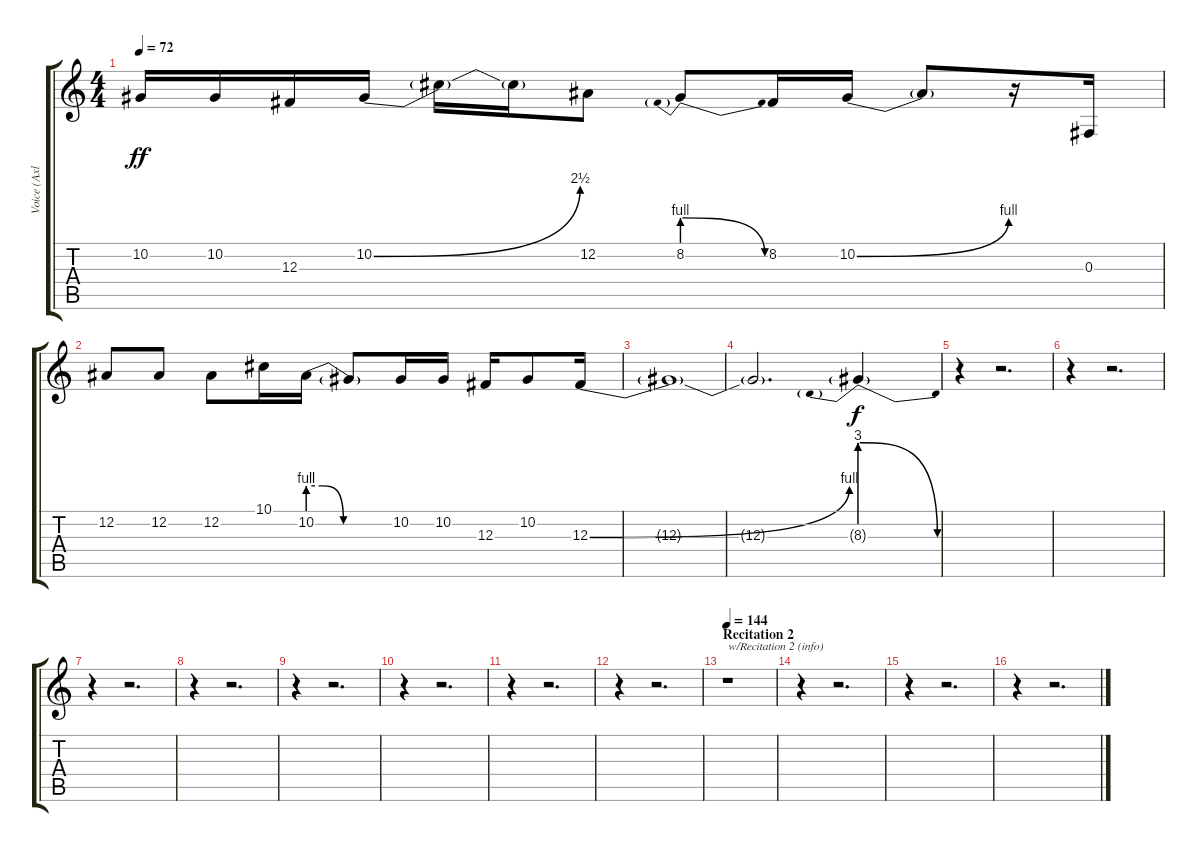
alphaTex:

\track ("Voice (Axl)" "Voice (Axl") {instrument lead2sawtooth}
\staff {score tabs}
\tuning (Eb4 Bb3 Gb3 Db3 Ab2 Eb2) {hide}
\ts (4 4)
\tempo 72
\clef g2
\ks c
10.2.16{dy ff} 10.2.16 12.3.16 10.2{be (bend 0 0 60 10)}.16 10.2{t}.16 10.2{t}.16 12.2.8 8.2{be (prebendrelease 0 4 60 0)}.8 8.2.16 10.2{be (bend 0 0 60 4)}.16 10.2{t}.8 r.16 0.3.16 |
12.2.8 12.2.8 12.2.8 10.1.16 10.2{be (custom 0 4 10 4 25 0 40 0 60 0)}.16 10.2{t}.8 10.2.16 10.2.16 12.3.16 10.2.8 12.3{be (bend 0 0 60 4)}.16 |
12.3{t}.1 |
12.3{t}.2{d} 8.3{be (prebendrelease 0 12 60 0) g}.4{dy f} |
r.4 r.2{d} |
r.4 r.2{d} |
r.4 r.2{d} |
r.4 r.2{d} |
r.4 r.2{d} |
r.4 r.2{d} |
r.4 r.2{d} |
r.4 r.2{d} |
\section ("" "Recitation 2")
\tempo 144
r.1{txt "w/Recitation 2 (info)"} |
r.4 r.2{d} |
r.4 r.2{d} |
r.4 r.2{d}
